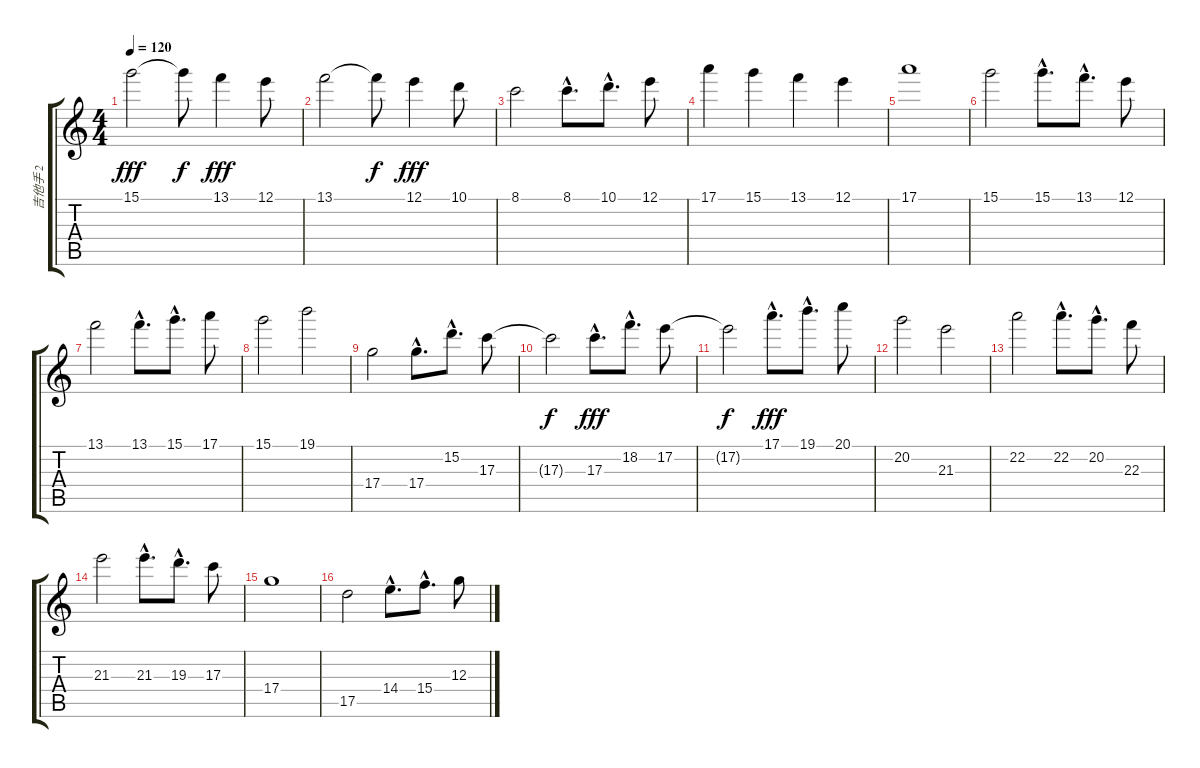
\track ("吉他手 2" "吉他手 2") {instrument overdrivenguitar}
\staff {score tabs}
\tuning (E4 B3 G3 D3 A2 E2) {hide}
\ts (4 4)
\tempo 120
\clef g2
\ks c
15.1.2{dy fff} 15.1{t}.8{dy f} 13.1.4{dy fff} 12.1.8 |
13.1.2 13.1{t}.8{dy f} 12.1.4{dy fff} 10.1.8 |
8.1.2 8.1{hac}.8{d} 10.1{hac}.8{d} 12.1.8 |
17.1.4 15.1.4 13.1.4 12.1.4 |
17.1.1 |
15.1.2 15.1{hac}.8{d} 13.1{hac}.8{d} 12.1.8 |
13.1.2 13.1{hac}.8{d} 15.1{hac}.8{d} 17.1.8 |
15.1.2 19.1.2 |
17.4.2 17.4{hac}.8{d} 15.2{hac}.8{d} 17.3.8 |
17.3{t}.2{dy f} 17.3{hac}.8{d dy fff} 18.2{hac}.8{d} 17.2.8 |
17.2{t}.2{dy f} 17.1{hac}.8{d dy fff} 19.1{hac}.8{d} 20.1.8 |
20.2.2 21.3.2 |
22.2.2 22.2{hac}.8{d} 20.2{hac}.8{d} 22.3.8 |
21.3.2 21.3{hac}.8{d} 19.3{hac}.8{d} 17.3.8 |
17.4.1 |
17.5.2 14.4{hac}.8{d} 15.4{hac}.8{d} 12.3.8
